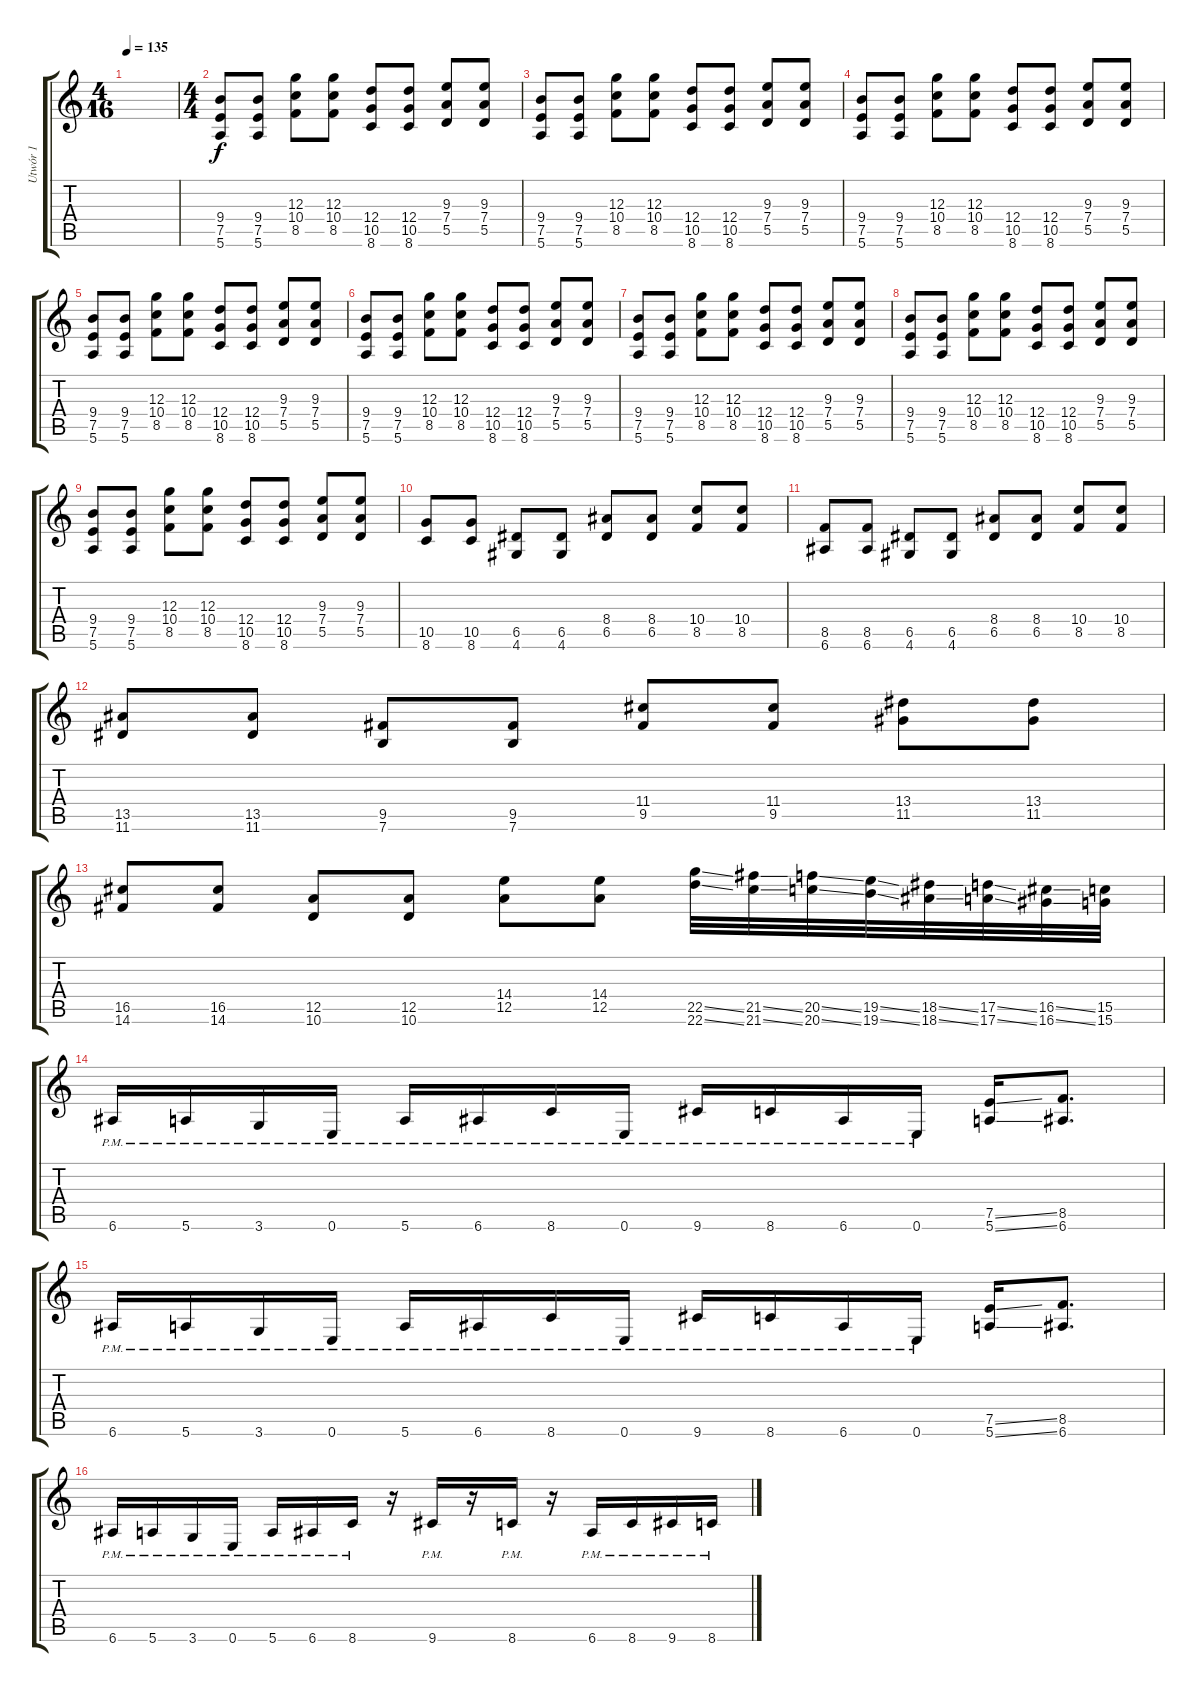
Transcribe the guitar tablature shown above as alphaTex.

\track ("Utwór 1" "Utwór 1") {instrument distortionguitar}
\staff {score tabs}
\tuning (E4 B3 G3 D3 A2 E2) {hide}
\ts (4 16)
\tempo 135
\clef g2
\ks c
|
\ts (4 4)
(9.4 7.5 5.6).8 (9.4 7.5 5.6).8 (12.3 10.4 8.5).8 (12.3 10.4 8.5).8 (12.4 10.5 8.6).8 (12.4 10.5 8.6).8 (9.3 7.4 5.5).8 (9.3 7.4 5.5).8 |
(9.4 7.5 5.6).8 (9.4 7.5 5.6).8 (12.3 10.4 8.5).8 (12.3 10.4 8.5).8 (12.4 10.5 8.6).8 (12.4 10.5 8.6).8 (9.3 7.4 5.5).8 (9.3 7.4 5.5).8 |
(9.4 7.5 5.6).8 (9.4 7.5 5.6).8 (12.3 10.4 8.5).8 (12.3 10.4 8.5).8 (12.4 10.5 8.6).8 (12.4 10.5 8.6).8 (9.3 7.4 5.5).8 (9.3 7.4 5.5).8 |
(9.4 7.5 5.6).8 (9.4 7.5 5.6).8 (12.3 10.4 8.5).8 (12.3 10.4 8.5).8 (12.4 10.5 8.6).8 (12.4 10.5 8.6).8 (9.3 7.4 5.5).8 (9.3 7.4 5.5).8 |
(9.4 7.5 5.6).8 (9.4 7.5 5.6).8 (12.3 10.4 8.5).8 (12.3 10.4 8.5).8 (12.4 10.5 8.6).8 (12.4 10.5 8.6).8 (9.3 7.4 5.5).8 (9.3 7.4 5.5).8 |
(9.4 7.5 5.6).8 (9.4 7.5 5.6).8 (12.3 10.4 8.5).8 (12.3 10.4 8.5).8 (12.4 10.5 8.6).8 (12.4 10.5 8.6).8 (9.3 7.4 5.5).8 (9.3 7.4 5.5).8 |
(9.4 7.5 5.6).8 (9.4 7.5 5.6).8 (12.3 10.4 8.5).8 (12.3 10.4 8.5).8 (12.4 10.5 8.6).8 (12.4 10.5 8.6).8 (9.3 7.4 5.5).8 (9.3 7.4 5.5).8 |
(9.4 7.5 5.6).8 (9.4 7.5 5.6).8 (12.3 10.4 8.5).8 (12.3 10.4 8.5).8 (12.4 10.5 8.6).8 (12.4 10.5 8.6).8 (9.3 7.4 5.5).8 (9.3 7.4 5.5).8 |
(10.5 8.6).8 (10.5 8.6).8 (6.5 4.6).8 (6.5 4.6).8 (8.4 6.5).8 (8.4 6.5).8 (10.4 8.5).8 (10.4 8.5).8 |
(8.5 6.6).8 (8.5 6.6).8 (6.5 4.6).8 (6.5 4.6).8 (8.4 6.5).8 (8.4 6.5).8 (10.4 8.5).8 (10.4 8.5).8 |
(13.5 11.6).8 (13.5 11.6).8 (9.5 7.6).8 (9.5 7.6).8 (11.4 9.5).8 (11.4 9.5).8 (13.4 11.5).8 (13.4 11.5).8 |
(16.5 14.6).8 (16.5 14.6).8 (12.5 10.6).8 (12.5 10.6).8 (14.4 12.5).8 (14.4 12.5).8 (22.5{ss} 22.6{ss}).32 (21.5{ss} 21.6{ss}).32 (20.5{ss} 20.6{ss}).32 (19.5{ss} 19.6{ss}).32 (18.5{ss} 18.6{ss}).32 (17.5{ss} 17.6{ss}).32 (16.5{ss} 16.6{ss}).32 (15.5 15.6).32 |
6.6{pm}.16 5.6{pm}.16 3.6{pm}.16 0.6{pm}.16 5.6{pm}.16 6.6{pm}.16 8.6{pm}.16 0.6{pm}.16 9.6{pm}.16 8.6{pm}.16 6.6{pm}.16 0.6{pm}.16 (7.5{ss} 5.6{ss}).16 (8.5 6.6).8{d} |
6.6{pm}.16 5.6{pm}.16 3.6{pm}.16 0.6{pm}.16 5.6{pm}.16 6.6{pm}.16 8.6{pm}.16 0.6{pm}.16 9.6{pm}.16 8.6{pm}.16 6.6{pm}.16 0.6{pm}.16 (7.5{ss} 5.6{ss}).16 (8.5 6.6).8{d} |
6.6{pm}.16 5.6{pm}.16 3.6{pm}.16 0.6{pm}.16 5.6{pm}.16 6.6{pm}.16 8.6{pm}.16 r.16 9.6{pm}.16 r.16 8.6{pm}.16 r.16 6.6{pm}.16 8.6{pm}.16 9.6{pm}.16 8.6{pm}.16
